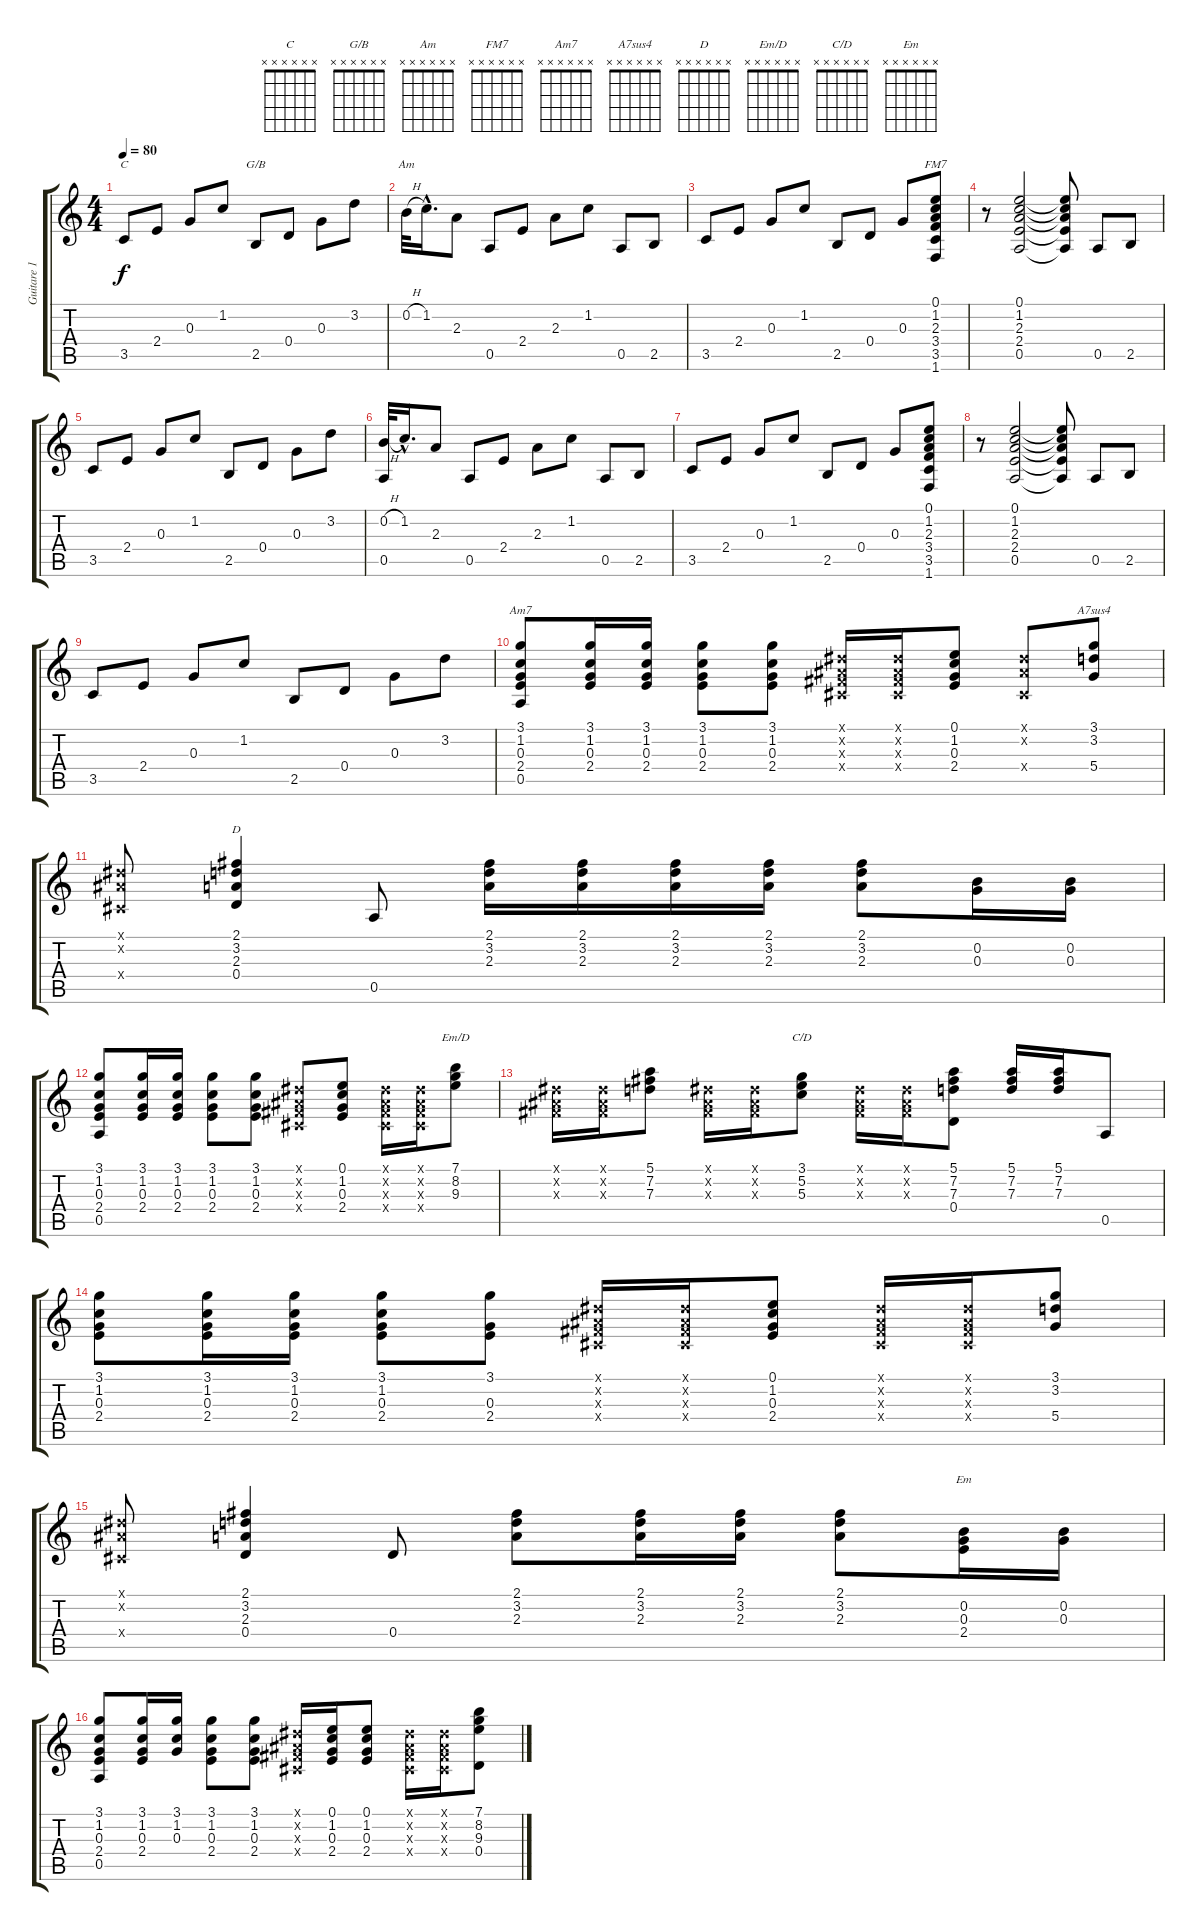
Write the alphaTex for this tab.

\track ("Guitare 1" "Guitare 1") {instrument acousticguitarnylon}
\staff {score tabs}
\tuning (E4 B3 G3 D3 A2 E2) {hide}
\chord ("C" x x x x x x) {firstfret 0}
\chord ("G/B" x x x x x x) {firstfret 0}
\chord ("Am" x x x x x x) {firstfret 0}
\chord ("FM7" x x x x x x) {firstfret 0}
\chord ("Am7" x x x x x x) {firstfret 0}
\chord ("A7sus4" x x x x x x) {firstfret 0}
\chord ("D" x x x x x x) {firstfret 0}
\chord ("Em/D" x x x x x x) {firstfret 0}
\chord ("C/D" x x x x x x) {firstfret 0}
\chord ("Em" x x x x x x) {firstfret 0}
\ts (4 4)
\tempo 80
\clef g2
\ks c
3.5.8{ch "C" dy f} 2.4.8 0.3.8 1.2.8 2.5.8{ch "G/B"} 0.4.8 0.3.8 3.2.8 |
0.2{h}.32{ch "Am"} 1.2{hac}.16{d} 2.3.8 0.5.8 2.4.8 2.3.8 1.2.8 0.5.8 2.5.8 |
3.5.8 2.4.8 0.3.8 1.2.8 2.5.8 0.4.8 0.3.8 (0.1 1.2 2.3 3.4 3.5 1.6).8{ch "FM7"} |
r.8 (0.1 1.2 2.3 2.4 0.5).2 (0.1{t} 1.2{t} 2.3{t} 2.4{t} 0.5{t}).8 0.5.8 2.5.8 |
3.5.8 2.4.8 0.3.8 1.2.8 2.5.8 0.4.8 0.3.8 3.2.8 |
(0.2{h} 0.5).32 1.2{hac}.16{d} 2.3.8 0.5.8 2.4.8 2.3.8 1.2.8 0.5.8 2.5.8 |
3.5.8 2.4.8 0.3.8 1.2.8 2.5.8 0.4.8 0.3.8 (0.1 1.2 2.3 3.4 3.5 1.6).8 |
r.8 (0.1 1.2 2.3 2.4 0.5).2 (0.1{t} 1.2{t} 2.3{t} 2.4{t} 0.5{t}).8 0.5.8 2.5.8 |
3.5.8 2.4.8 0.3.8 1.2.8 2.5.8 0.4.8 0.3.8 3.2.8 |
(3.1 1.2 0.3 2.4 0.5).8{ch "Am7"} (3.1 1.2 0.3 2.4).16 (3.1 1.2 0.3 2.4).16 (3.1 1.2 0.3 2.4).8 (3.1 1.2 0.3 2.4).8 (-1.1{x} -1.2{x} -1.3{x} -1.4{x}).16 (-1.1{x} -1.2{x} -1.3{x} -1.4{x}).16 (0.1 1.2 0.3 2.4).8 (-1.1{x} -1.2{x} -1.4{x}).8 (3.1 3.2 5.4).8{ch "A7sus4"} |
(-1.1{x} -1.2{x} -1.4{x}).8 (2.1 3.2 2.3 0.4).4{ch "D"} 0.5.8 (2.1 3.2 2.3).16 (2.1 3.2 2.3).16 (2.1 3.2 2.3).16 (2.1 3.2 2.3).16 (2.1 3.2 2.3).8 (0.2 0.3).16 (0.2 0.3).16 |
(3.1 1.2 0.3 2.4 0.5).8 (3.1 1.2 0.3 2.4).16 (3.1 1.2 0.3 2.4).16 (3.1 1.2 0.3 2.4).8 (3.1 1.2 0.3 2.4).8 (-1.1{x} -1.2{x} -1.3{x} -1.4{x}).8 (0.1 1.2 0.3 2.4).8 (-1.1{x} -1.2{x} -1.3{x} -1.4{x}).16 (-1.1{x} -1.2{x} -1.3{x} -1.4{x}).16 (7.1 8.2 9.3).8{ch "Em/D"} |
(-1.1{x} -1.2{x} -1.3{x}).16 (-1.1{x} -1.2{x} -1.3{x}).16 (5.1 7.2 7.3).8 (-1.1{x} -1.2{x} -1.3{x}).16 (-1.1{x} -1.2{x} -1.3{x}).16 (3.1 5.2 5.3).8{ch "C/D"} (-1.1{x} -1.2{x} -1.3{x}).16 (-1.1{x} -1.2{x} -1.3{x}).16 (5.1 7.2 7.3 0.4).8 (5.1 7.2 7.3).16 (5.1 7.2 7.3).16 0.5.8 |
(3.1 1.2 0.3 2.4).8 (3.1 1.2 0.3 2.4).16 (3.1 1.2 0.3 2.4).16 (3.1 1.2 0.3 2.4).8 (3.1 0.3 2.4).8 (-1.1{x} -1.2{x} -1.3{x} -1.4{x}).16 (-1.1{x} -1.2{x} -1.3{x} -1.4{x}).16 (0.1 1.2 0.3 2.4).8 (-1.1{x} -1.2{x} -1.3{x} -1.4{x}).16 (-1.1{x} -1.2{x} -1.3{x} -1.4{x}).16 (3.1 3.2 5.4).8 |
(-1.1{x} -1.2{x} -1.4{x}).8 (2.1 3.2 2.3 0.4).4 0.4.8 (2.1 3.2 2.3).8 (2.1 3.2 2.3).16 (2.1 3.2 2.3).16 (2.1 3.2 2.3).8 (0.2 0.3 2.4).16{ch "Em"} (0.2 0.3).16 |
(3.1 1.2 0.3 2.4 0.5).8 (3.1 1.2 0.3 2.4).16 (3.1 1.2 0.3).16 (3.1 1.2 0.3 2.4).8 (3.1 1.2 0.3 2.4).8 (-1.1{x} -1.2{x} -1.3{x} -1.4{x}).16 (0.1 1.2 0.3 2.4).16 (0.1 1.2 0.3 2.4).8 (-1.1{x} -1.2{x} -1.3{x} -1.4{x}).16 (-1.1{x} -1.2{x} -1.3{x} -1.4{x}).16 (7.1 8.2 9.3 0.4).8
